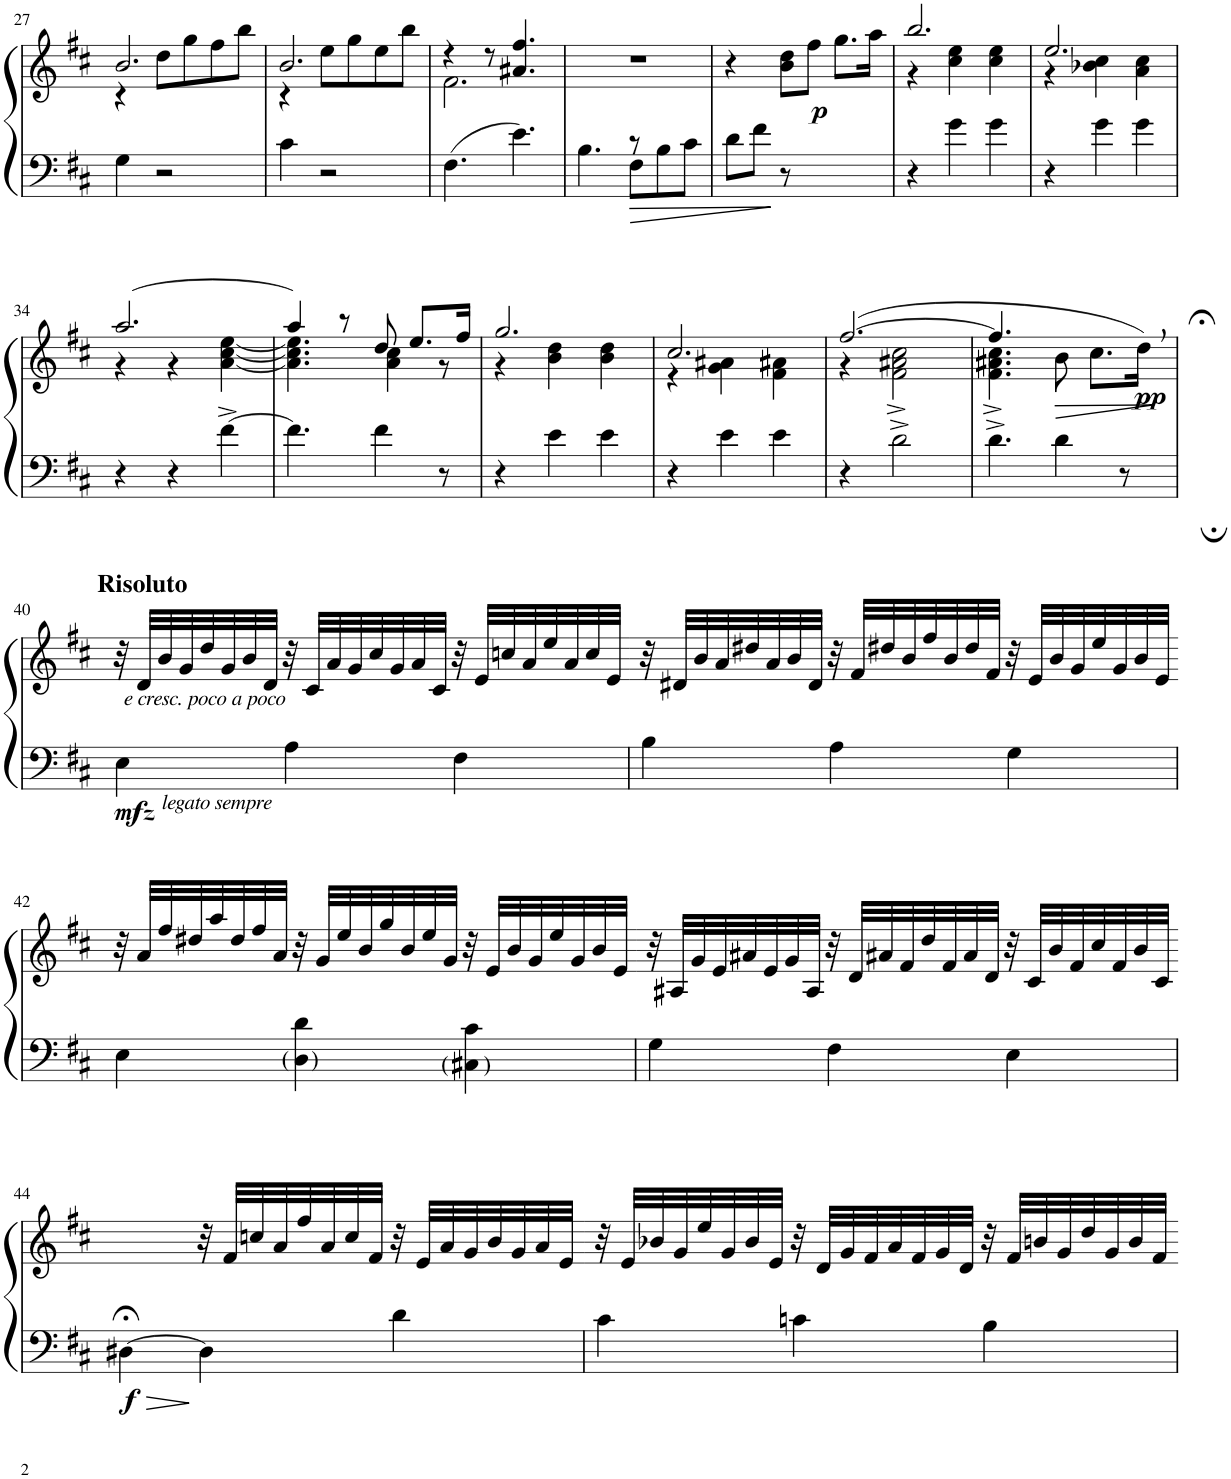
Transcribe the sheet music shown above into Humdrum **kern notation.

**kern	**kern	**dynam
*part1	*part1	*part1
*staff2	*staff1	*staff1/2
*I"Piano	*	*
*I'Pno.	*	*
!!LO:PB:g=z
*clefF4	*clefG2	*
*k[f#c#]	*k[f#c#]	*
*M3/4	*M3/4	*
=27	=27	=27
*	*^	*
4G\	2.b/	4r	.
2r	.	8dd\L	.
.	.	8gg\	.
.	.	8ff#\	.
.	.	8bb\J	.
=28	=28	=28	=28
4c#\	2.b/	4r	.
2r	.	8ee\L	.
.	.	8gg\	.
.	.	8ee\	.
.	.	8bb\J	.
=29	=29	=29	=29
4.F#\	4r	2.f#\	.
.	8r	.	.
4.e\	4.a#X/ 4.ff#/	.	.
*	*v	*v	*
=30	=30	=30
*^	*	*
4.B\	4.ryy	2.r	.
8r	8F#\L	.	.
8ryy	8B\	.	.
8ryy	8c#\J	.	.
*v	*v	*	*
=31	=31	=31
8d\L	4r	.
8f#\J	.	.
8r	8b\ 8dd\L	.
!	!	!LO:DY:b
8ryy	8ff#\J	p
4ryy	8.gg\L	.
.	16aa\Jk	.
=32	=32	=32
*	*^	*
4r	2.bb/	4r	.
4g\	.	4cc#\ 4ee\	.
4g\	.	4cc#\ 4ee\	.
=33	=33	=33	=33
4r	2.ee/	4r	.
4g\	.	4b-X\ 4cc#\	.
4g\	.	4a\ 4cc#\	.
!!LO:LB:g=z	!!
=34	=34	=34	=34
4r	[2.aa/	4r	.
4r	.	4r	.
[4f#^\	.	[4a\ [4cc#\ [4ee\	.
=35	=35	=35	=35
4.f#\]	4aa/]	4.a\] 4.cc#\] 4.ee\]	.
.	8r	.	.
4f#\	8dd/	4a\ 4cc#\	.
.	8.ee/L	.	.
8r	.	8r	.
.	16ff#/Jk	.	.
=36	=36	=36	=36
4r	2.gg/	4r	.
4e\	.	4b\ 4dd\	.
4e\	.	4b\ 4dd\	.
=37	=37	=37	=37
4r	2.cc#/	4r	.
4e\	.	4g\ 4a#X\	.
4e\	.	4f#\ 4a#X\	.
=38	=38	=38	=38
4r	([2.ff#/	4r	.
2d^\	.	2f#\^ 2a#X\^ 2cc#\^	.
=39	=39	=39	=39
4.d^\	4.ff#/]	4.f#\^ 4.a#X\^ 4.cc#\^	.
!	!	!	!LO:HP:b
4d\	8b\	4ryy	>
.	8.cc#\L	.	.
8r;	.	8ryy	.
!	!	!	!LO:DY:b
.	16dd;<,\Jk)	.	pp
*	*v	*v	*
.	.	]
!!LO:LB:g=z
=40	=40	=40
!	!LO:TX:a:B:t=Risoluto	!
!	!LO:TX:b:i:t=e cresc. poco a poco	!
!LO:TX:b:i:t=legato sempre	!	!
!	!	!LO:DY:b=2
4E\	32r	other-dynamics
.	32d/LLL	.
.	32b/	.
.	32g/	.
.	32dd/	.
.	32g/	.
.	32b/	.
.	32d/JJJ	.
4A\	32r	.
.	32c#/LLL	.
.	32a/	.
.	32g/	.
.	32cc#/	.
.	32g/	.
.	32a/	.
.	32c#/JJJ	.
4F#\	32r	.
.	32e/LLL	.
.	32ccn/	.
.	32a/	.
.	32ee/	.
.	32a/	.
.	32cc/	.
.	32e/JJJ	.
=41-	=41-	=41-
4B\	32r	.
.	32d#X/LLL	.
.	32b/	.
.	32a/	.
.	32dd#X/	.
.	32a/	.
.	32b/	.
.	32d#/JJJ	.
4A\	32r	.
.	32f#/LLL	.
.	32dd#X/	.
.	32b/	.
.	32ff#/	.
.	32b/	.
.	32dd#/	.
.	32f#/JJJ	.
4G\	32r	.
.	32e/LLL	.
.	32b/	.
.	32g/	.
.	32ee/	.
.	32g/	.
.	32b/	.
.	32e/JJJ	.
!!LO:LB:g=z
=42-	=42-	=42-
4E\	32r	.
.	32a/LLL	.
.	32ff#/	.
.	32dd#X/	.
.	32aa/	.
.	32dd#/	.
.	32ff#/	.
.	32a/JJJ	.
4D\ 4d\	32r	.
.	32g/LLL	.
.	32ee/	.
.	32b/	.
.	32gg/	.
.	32b/	.
.	32ee/	.
.	32g/JJJ	.
4C#X\ 4c#\	32r	.
.	32e/LLL	.
.	32b/	.
.	32g/	.
.	32ee/	.
.	32g/	.
.	32b/	.
.	32e/JJJ	.
=43-	=43-	=43-
4G\	32r	.
.	32A#X/LLL	.
.	32g/	.
.	32e/	.
.	32a#X/	.
.	32e/	.
.	32g/	.
.	32A#/JJJ	.
4F#\	32r	.
.	32d/LLL	.
.	32a#X/	.
.	32f#/	.
.	32dd/	.
.	32f#/	.
.	32a#/	.
.	32d/JJJ	.
4E\	32r	.
.	32c#/LLL	.
.	32b/	.
.	32f#/	.
.	32cc#/	.
.	32f#/	.
.	32b/	.
.	32c#/JJJ	.
!!LO:LB:g=z
=44-	=44-	=44-
!	!	!LO:DY:b=2
[4D#X;<\	4ryy	f
4D#\]	32r	.
.	32f#/LLL	.
.	32ccn/	.
.	32a/	.
.	32ff#/	.
.	32a/	.
.	32cc/	.
.	32f#/JJJ	.
4d\	32r	.
.	32e/LLL	.
.	32a/	.
.	32g/	.
.	32b/	.
.	32g/	.
.	32a/	.
.	32e/JJJ	.
=45-	=45-	=45-
4c#\	32r	.
.	32e/LLL	.
.	32b-X/	.
.	32g/	.
.	32ee/	.
.	32g/	.
.	32b-/	.
.	32e/JJJ	.
4cn\	32r	.
.	32d/LLL	.
.	32g/	.
.	32f#/	.
.	32a/	.
.	32f#/	.
.	32g/	.
.	32d/JJJ	.
4B\	32r	.
.	32f#/LLL	.
.	32bn/	.
.	32g/	.
.	32dd/	.
.	32g/	.
.	32b/	.
.	32f#/JJJ	.
=-	=-	=-
*-	*-	*-
